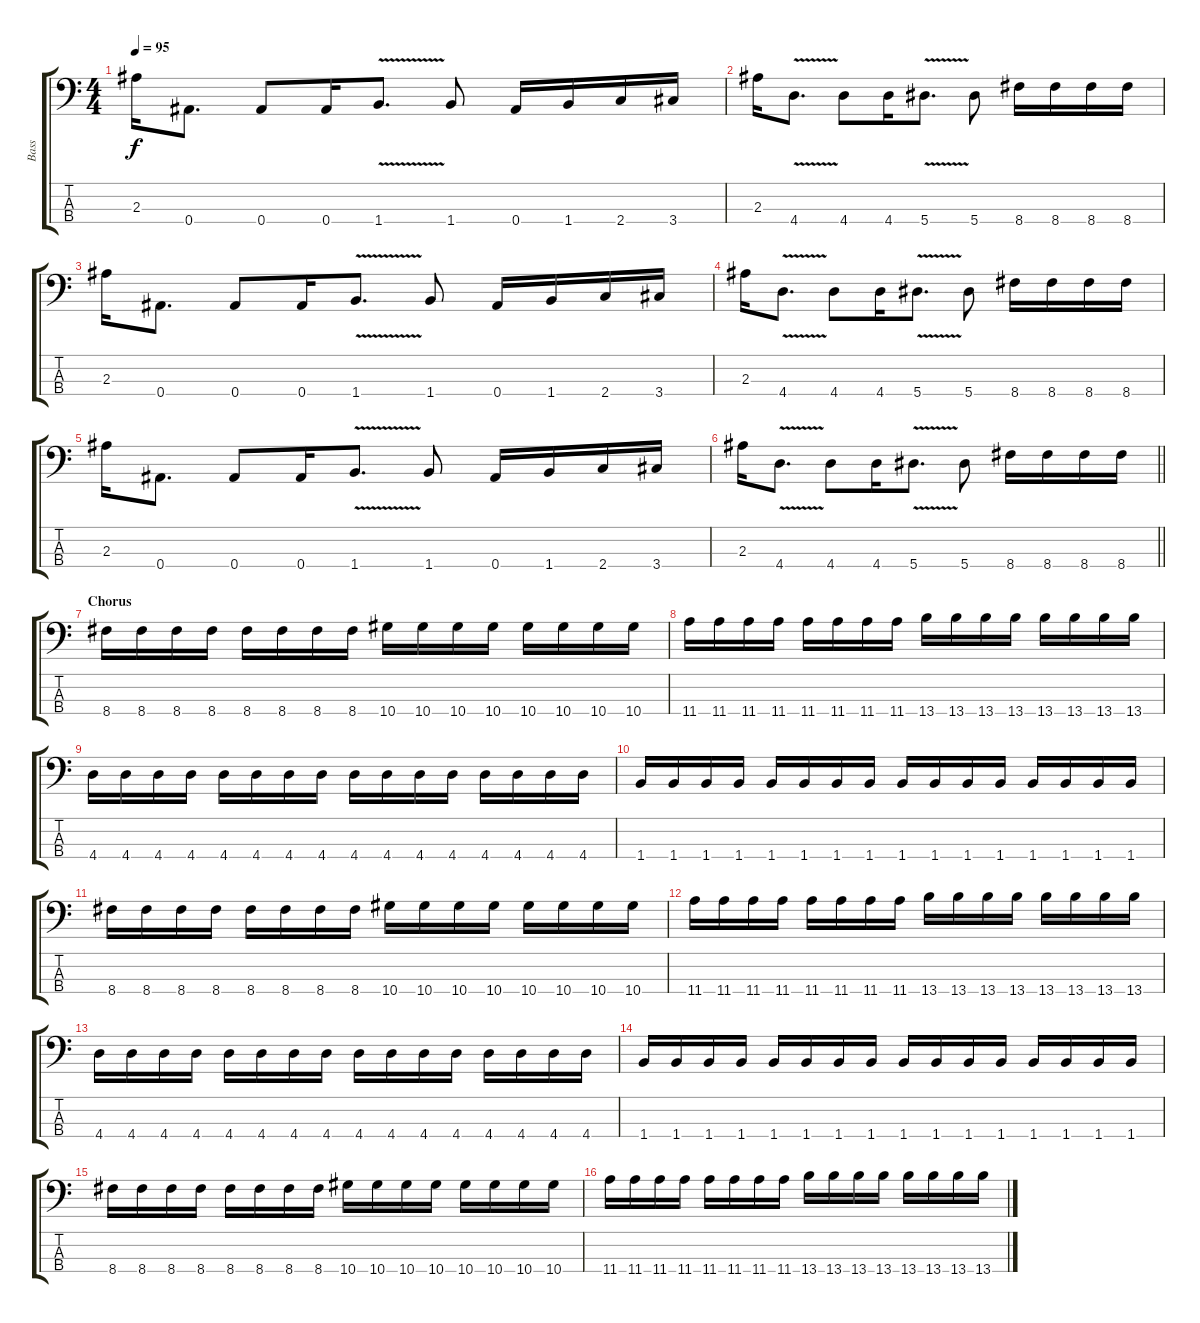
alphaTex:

\track ("Bass" "Bass") {instrument electricbassfinger}
\staff {score tabs}
\tuning (Gb3 Db2 Ab2 Bb1) {hide}
\ts (4 4)
\tempo 95
\clef f4
\ks c
2.3.16{dy f} 0.4.8{d} 0.4.8 0.4.16 1.4{v}.8{d} 1.4.8 0.4.16 1.4.16 2.4.16 3.4.16 |
2.3.16 4.4{v}.8{d} 4.4.8 4.4.16 5.4{v}.8{d} 5.4.8 8.4.16 8.4.16 8.4.16 8.4.16 |
2.3.16 0.4.8{d} 0.4.8 0.4.16 1.4{v}.8{d} 1.4.8 0.4.16 1.4.16 2.4.16 3.4.16 |
2.3.16 4.4{v}.8{d} 4.4.8 4.4.16 5.4{v}.8{d} 5.4.8 8.4.16 8.4.16 8.4.16 8.4.16 |
2.3.16 0.4.8{d} 0.4.8 0.4.16 1.4{v}.8{d} 1.4.8 0.4.16 1.4.16 2.4.16 3.4.16 |
\barLineRight lightlight
2.3.16 4.4{v}.8{d} 4.4.8 4.4.16 5.4{v}.8{d} 5.4.8 8.4.16 8.4.16 8.4.16 8.4.16 |
\section ("" "Chorus")
8.4.16{volume 12} 8.4.16 8.4.16 8.4.16 8.4.16 8.4.16 8.4.16 8.4.16 10.4.16 10.4.16 10.4.16 10.4.16 10.4.16 10.4.16 10.4.16 10.4.16 |
11.4.16 11.4.16 11.4.16 11.4.16 11.4.16 11.4.16 11.4.16 11.4.16 13.4.16 13.4.16 13.4.16 13.4.16 13.4.16 13.4.16 13.4.16 13.4.16 |
4.4.16 4.4.16 4.4.16 4.4.16 4.4.16 4.4.16 4.4.16 4.4.16 4.4.16 4.4.16 4.4.16 4.4.16 4.4.16 4.4.16 4.4.16 4.4.16 |
1.4.16 1.4.16 1.4.16 1.4.16 1.4.16 1.4.16 1.4.16 1.4.16 1.4.16 1.4.16 1.4.16 1.4.16 1.4.16 1.4.16 1.4.16 1.4.16 |
8.4.16 8.4.16 8.4.16 8.4.16 8.4.16 8.4.16 8.4.16 8.4.16 10.4.16 10.4.16 10.4.16 10.4.16 10.4.16 10.4.16 10.4.16 10.4.16 |
11.4.16 11.4.16 11.4.16 11.4.16 11.4.16 11.4.16 11.4.16 11.4.16 13.4.16 13.4.16 13.4.16 13.4.16 13.4.16 13.4.16 13.4.16 13.4.16 |
4.4.16 4.4.16 4.4.16 4.4.16 4.4.16 4.4.16 4.4.16 4.4.16 4.4.16 4.4.16 4.4.16 4.4.16 4.4.16 4.4.16 4.4.16 4.4.16 |
1.4.16 1.4.16 1.4.16 1.4.16 1.4.16 1.4.16 1.4.16 1.4.16 1.4.16 1.4.16 1.4.16 1.4.16 1.4.16 1.4.16 1.4.16 1.4.16 |
8.4.16 8.4.16 8.4.16 8.4.16 8.4.16 8.4.16 8.4.16 8.4.16 10.4.16 10.4.16 10.4.16 10.4.16 10.4.16 10.4.16 10.4.16 10.4.16 |
11.4.16 11.4.16 11.4.16 11.4.16 11.4.16 11.4.16 11.4.16 11.4.16 13.4.16 13.4.16 13.4.16 13.4.16 13.4.16 13.4.16 13.4.16 13.4.16
